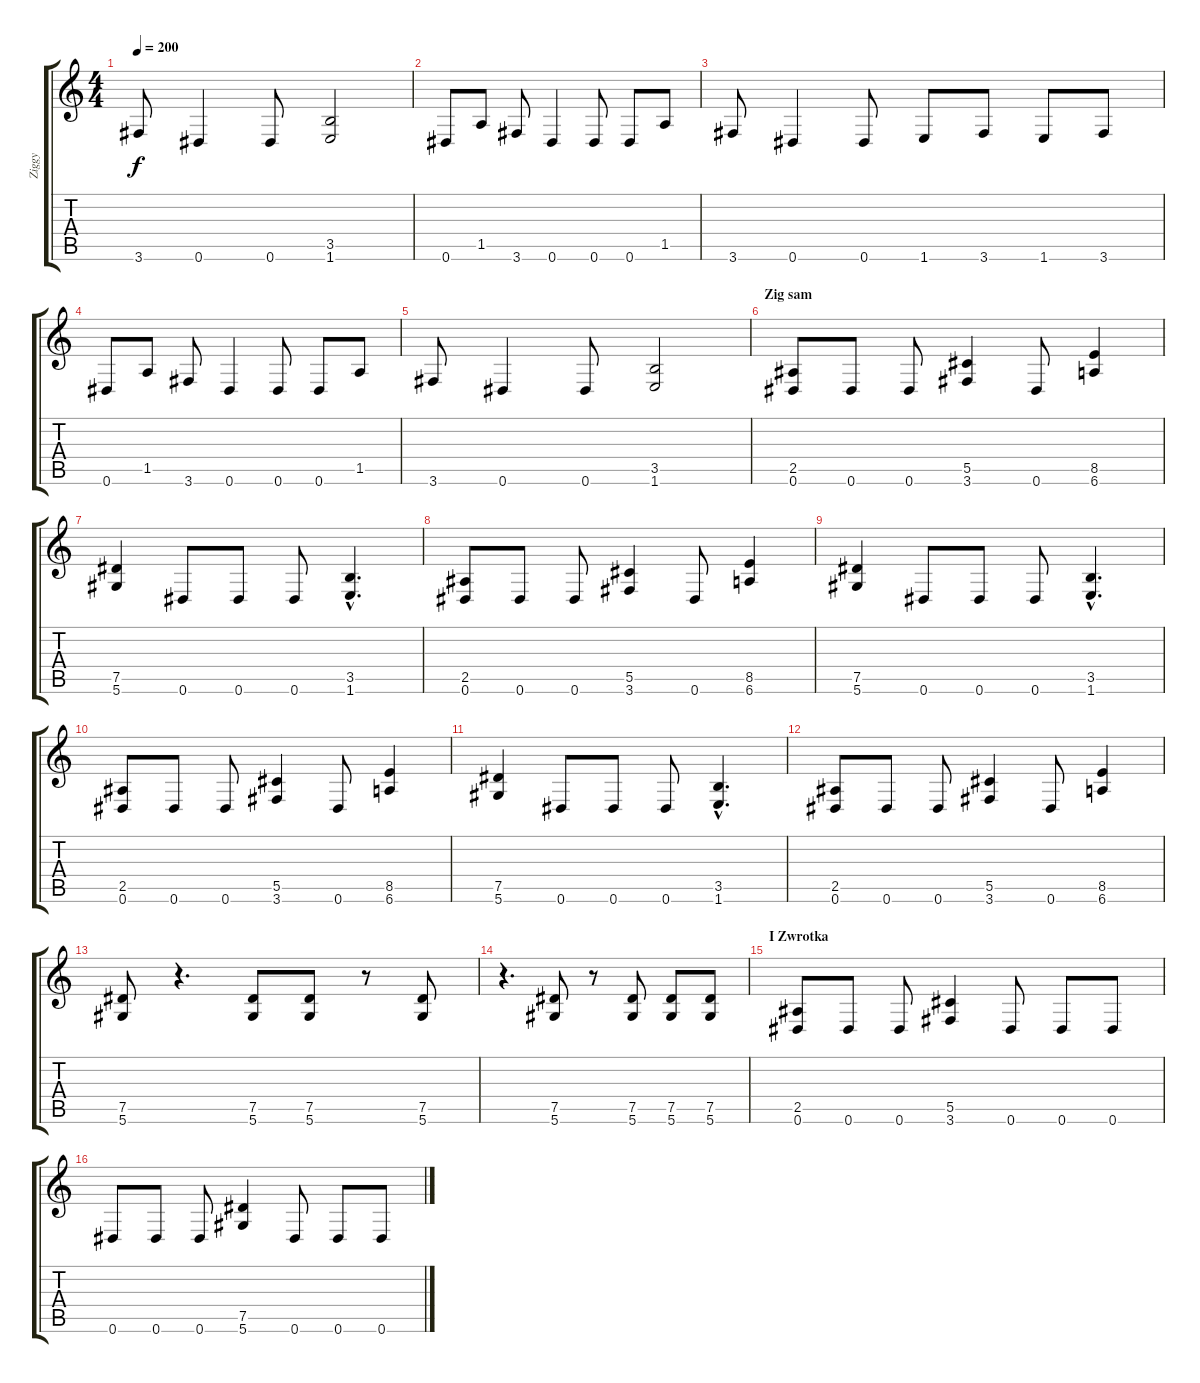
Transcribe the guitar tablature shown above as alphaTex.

\track ("Ziggy" "Ziggy") {instrument overdrivenguitar}
\staff {score tabs}
\tuning (Eb4 Bb3 Gb3 Db3 Ab2 Eb2) {hide}
\ts (4 4)
\tempo 200
\clef g2
\ks c
3.6.8{dy f} 0.6.4 0.6.8 (3.5 1.6).2 |
0.6.8 1.5.8 3.6.8 0.6.4 0.6.8 0.6.8 1.5.8 |
3.6.8 0.6.4 0.6.8 1.6.8 3.6.8 1.6.8 3.6.8 |
0.6.8 1.5.8 3.6.8 0.6.4 0.6.8 0.6.8 1.5.8 |
3.6.8 0.6.4 0.6.8 (3.5 1.6).2 |
\section ("" "Zig sam")
(2.5 0.6).8 0.6.8 0.6.8 (5.5 3.6).4 0.6.8 (8.5 6.6).4 |
(7.5 5.6).4 0.6.8 0.6.8 0.6.8 (3.5{hac} 1.6{hac}).4{d} |
(2.5 0.6).8 0.6.8 0.6.8 (5.5 3.6).4 0.6.8 (8.5 6.6).4 |
(7.5 5.6).4 0.6.8 0.6.8 0.6.8 (3.5{hac} 1.6{hac}).4{d} |
(2.5 0.6).8 0.6.8 0.6.8 (5.5 3.6).4 0.6.8 (8.5 6.6).4 |
(7.5 5.6).4 0.6.8 0.6.8 0.6.8 (3.5{hac} 1.6{hac}).4{d} |
(2.5 0.6).8 0.6.8 0.6.8 (5.5 3.6).4 0.6.8 (8.5 6.6).4 |
(7.5 5.6).8 r.4{d} (7.5 5.6).8 (7.5 5.6).8 r.8 (7.5 5.6).8 |
r.4{d} (7.5 5.6).8 r.8 (7.5 5.6).8 (7.5 5.6).8 (7.5 5.6).8 |
\section ("" "I Zwrotka")
(2.5 0.6).8 0.6.8 0.6.8 (5.5 3.6).4 0.6.8 0.6.8 0.6.8 |
0.6.8 0.6.8 0.6.8 (7.5 5.6).4 0.6.8 0.6.8 0.6.8
